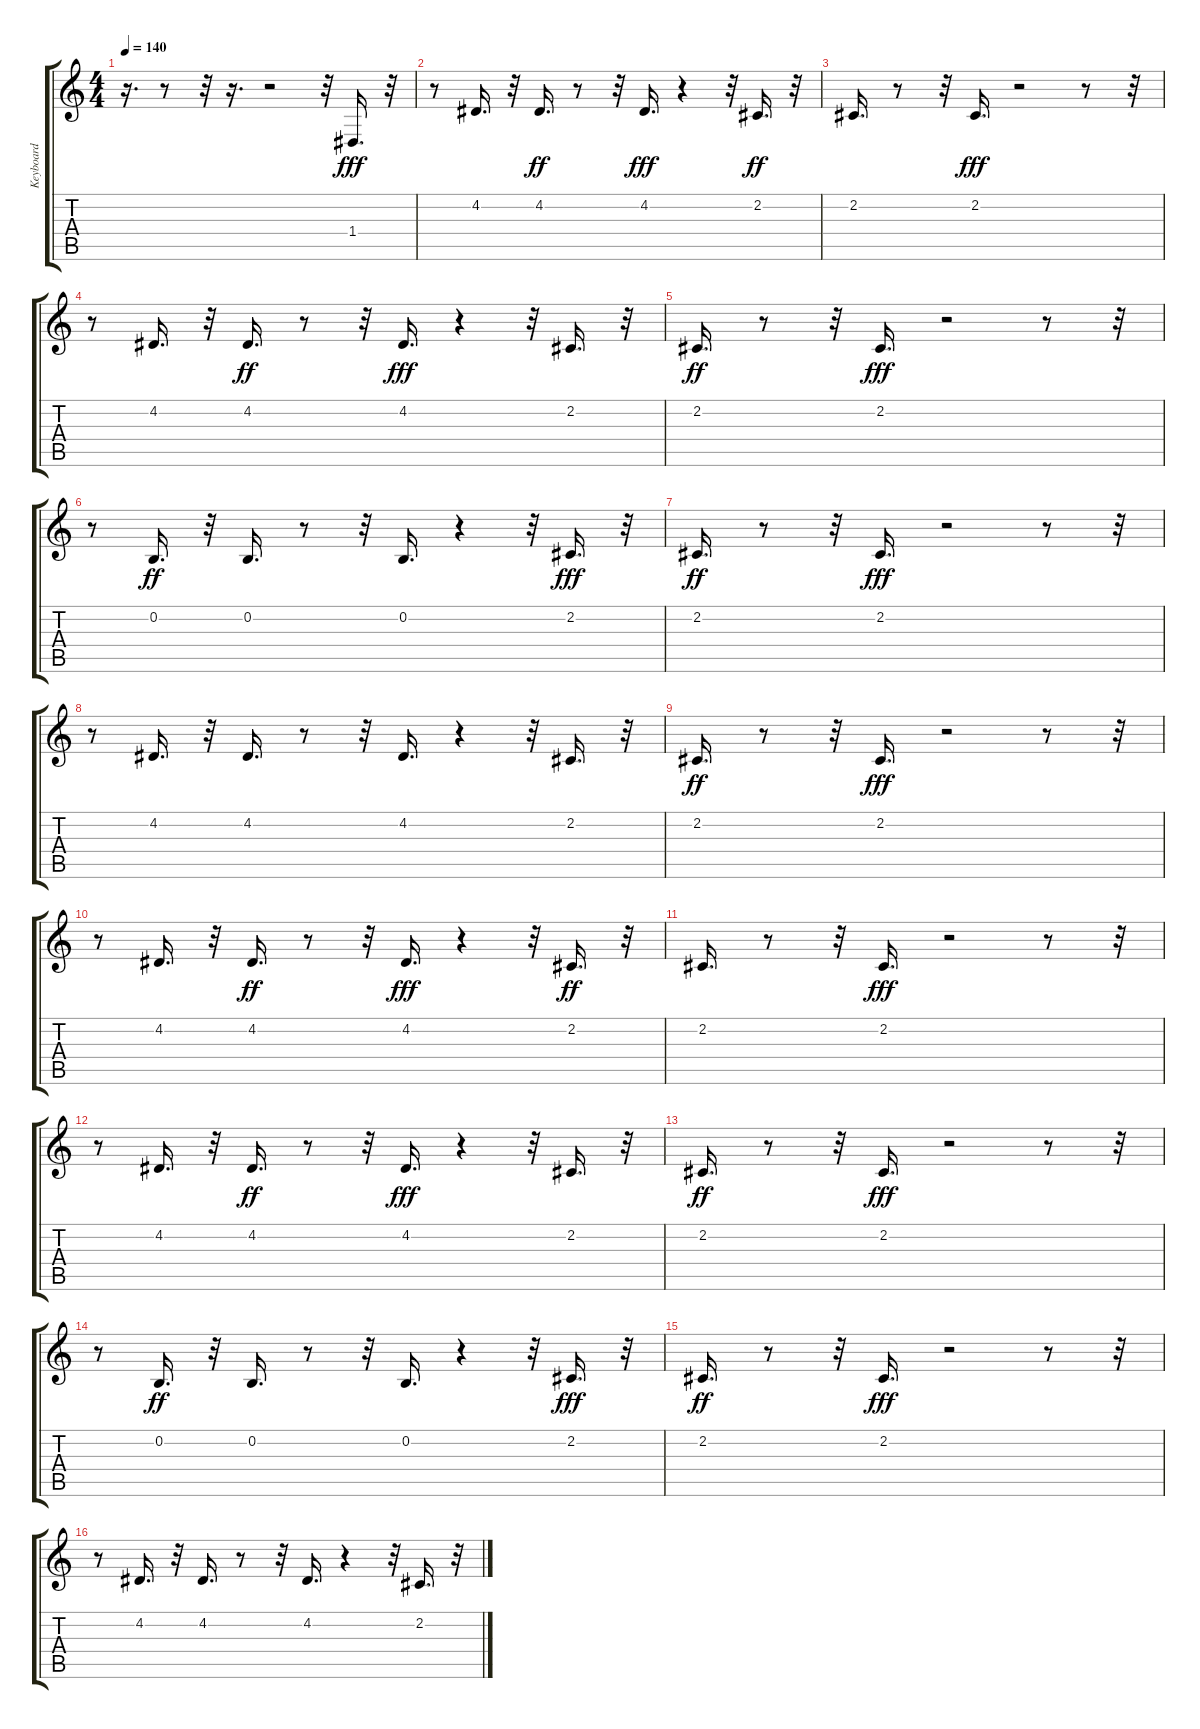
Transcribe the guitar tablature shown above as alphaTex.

\track ("Keyboard" "Keyboard") {instrument electricgrandpiano}
\staff {score tabs}
\tuning (E4 B3 G3 D3 A2 E2) {hide}
\ts (4 4)
\tempo 140
\clef g2
\ks c
r.16{d dy fff instrument electricgrandpiano} r.8 r.32 r.16{d} r.2 r.32 1.4.16{d} r.32 |
r.8 4.2.16{d} r.32 4.2.16{d dy ff} r.8 r.32 4.2.16{d dy fff} r.4 r.32 2.2.16{d dy ff} r.32 |
2.2.16{d} r.8 r.32 2.2.16{d dy fff} r.2 r.8 r.32 |
r.8 4.2.16{d} r.32 4.2.16{d dy ff} r.8 r.32 4.2.16{d dy fff} r.4 r.32 2.2.16{d} r.32 |
2.2.16{d dy ff} r.8 r.32 2.2.16{d dy fff} r.2 r.8 r.32 |
r.8 0.2.16{d dy ff} r.32 0.2.16{d} r.8 r.32 0.2.16{d} r.4 r.32 2.2.16{d dy fff} r.32 |
2.2.16{d dy ff} r.8 r.32 2.2.16{d dy fff} r.2 r.8 r.32 |
r.8 4.2.16{d} r.32 4.2.16{d} r.8 r.32 4.2.16{d} r.4 r.32 2.2.16{d} r.32 |
2.2.16{d dy ff} r.8 r.32 2.2.16{d dy fff} r.2 r.8 r.32 |
r.8 4.2.16{d} r.32 4.2.16{d dy ff} r.8 r.32 4.2.16{d dy fff} r.4 r.32 2.2.16{d dy ff} r.32 |
2.2.16{d} r.8 r.32 2.2.16{d dy fff} r.2 r.8 r.32 |
r.8 4.2.16{d} r.32 4.2.16{d dy ff} r.8 r.32 4.2.16{d dy fff} r.4 r.32 2.2.16{d} r.32 |
2.2.16{d dy ff} r.8 r.32 2.2.16{d dy fff} r.2 r.8 r.32 |
r.8 0.2.16{d dy ff} r.32 0.2.16{d} r.8 r.32 0.2.16{d} r.4 r.32 2.2.16{d dy fff} r.32 |
2.2.16{d dy ff} r.8 r.32 2.2.16{d dy fff} r.2 r.8 r.32 |
r.8 4.2.16{d} r.32 4.2.16{d} r.8 r.32 4.2.16{d} r.4 r.32 2.2.16{d} r.32
